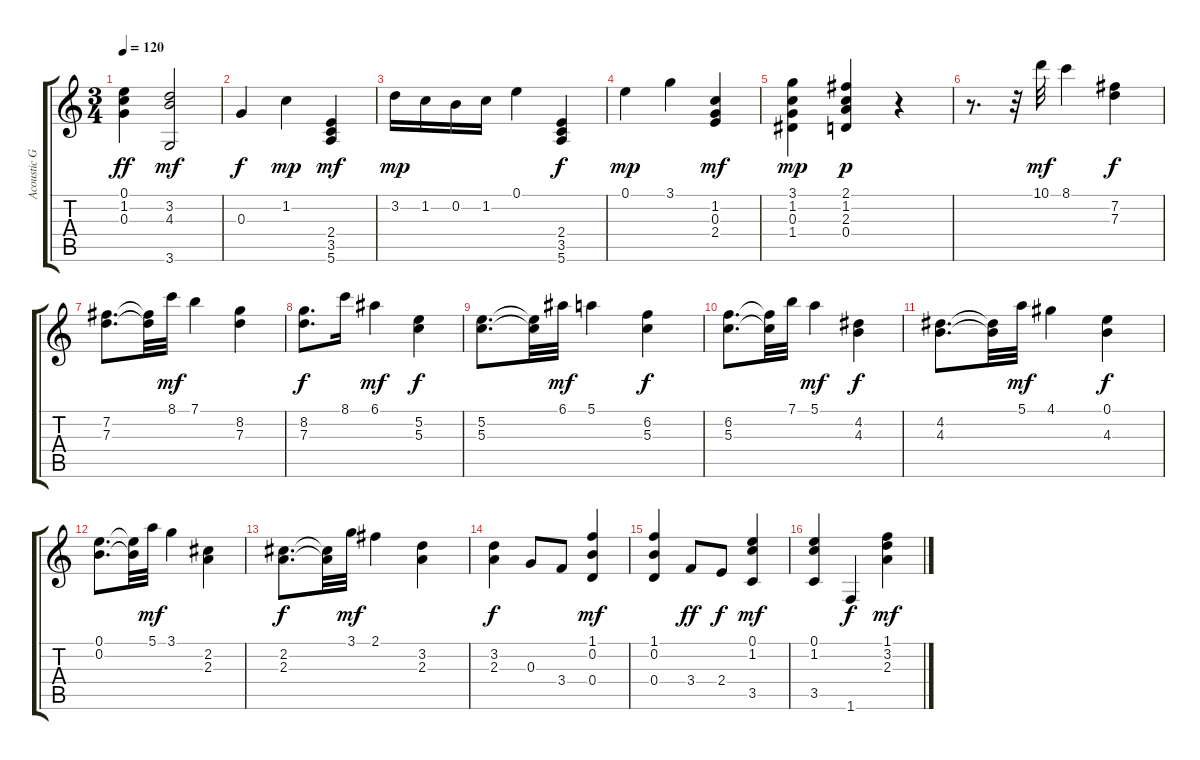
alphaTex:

\track ("Acoustic Guitar" "Acoustic G") {instrument acousticguitarnylon}
\staff {score tabs}
\tuning (E4 B3 G3 D3 A2 E2) {hide}
\ts (3 4)
\tempo 120
\clef g2
\ks c
(0.1 1.2 0.3).4{dy ff} (3.2 4.3 3.6).2{dy mf} |
0.3.4{dy f} 1.2.4{dy mp} (2.4 3.5 5.6).4{dy mf} |
3.2.16{dy mp} 1.2.16 0.2.16 1.2.16 0.1.4 (2.4 3.5 5.6).4{dy f} |
0.1.4{dy mp} 3.1.4 (1.2 0.3 2.4).4{dy mf} |
(3.1 1.2 0.3 1.4).4{dy mp} (2.1 1.2 2.3 0.4).4{dy p} r.4 |
r.8{d} r.32 10.1.32{dy mf} 8.1.4 (7.2 7.3).4{dy f} |
(7.2 7.3).8{d} (7.2{t} 7.3{t}).32 8.1.32{dy mf} 7.1.4 (8.2 7.3).4 |
(8.2 7.3).8{d dy f} 8.1.16 6.1.4{dy mf} (5.2 5.3).4{dy f} |
(5.2 5.3).8{d} (5.2{t} 5.3{t}).32 6.1.32{dy mf} 5.1.4 (6.2 5.3).4{dy f} |
(6.2 5.3).8{d} (6.2{t} 5.3{t}).32 7.1.32 5.1.4{dy mf} (4.2 4.3).4{dy f} |
(4.2 4.3).8{d} (4.2{t} 4.3{t}).32 5.1.32{dy mf} 4.1.4 (0.1 4.3).4{dy f} |
(0.1 0.2).8{d} (0.1{t} 0.2{t}).32 5.1.32{dy mf} 3.1.4 (2.2 2.3).4 |
(2.2 2.3).8{d dy f} (2.2{t} 2.3{t}).32 3.1.32{dy mf} 2.1.4 (3.2 2.3).4 |
(3.2 2.3).4{dy f} 0.3.8 3.4.8 (1.1 0.2 0.4).4{dy mf} |
(1.1 0.2 0.4).4 3.4.8{dy ff} 2.4.8{dy f} (0.1 1.2 3.5).4{dy mf} |
(0.1 1.2 3.5).4 1.6.4{dy f} (1.1 3.2 2.3).4{dy mf}
